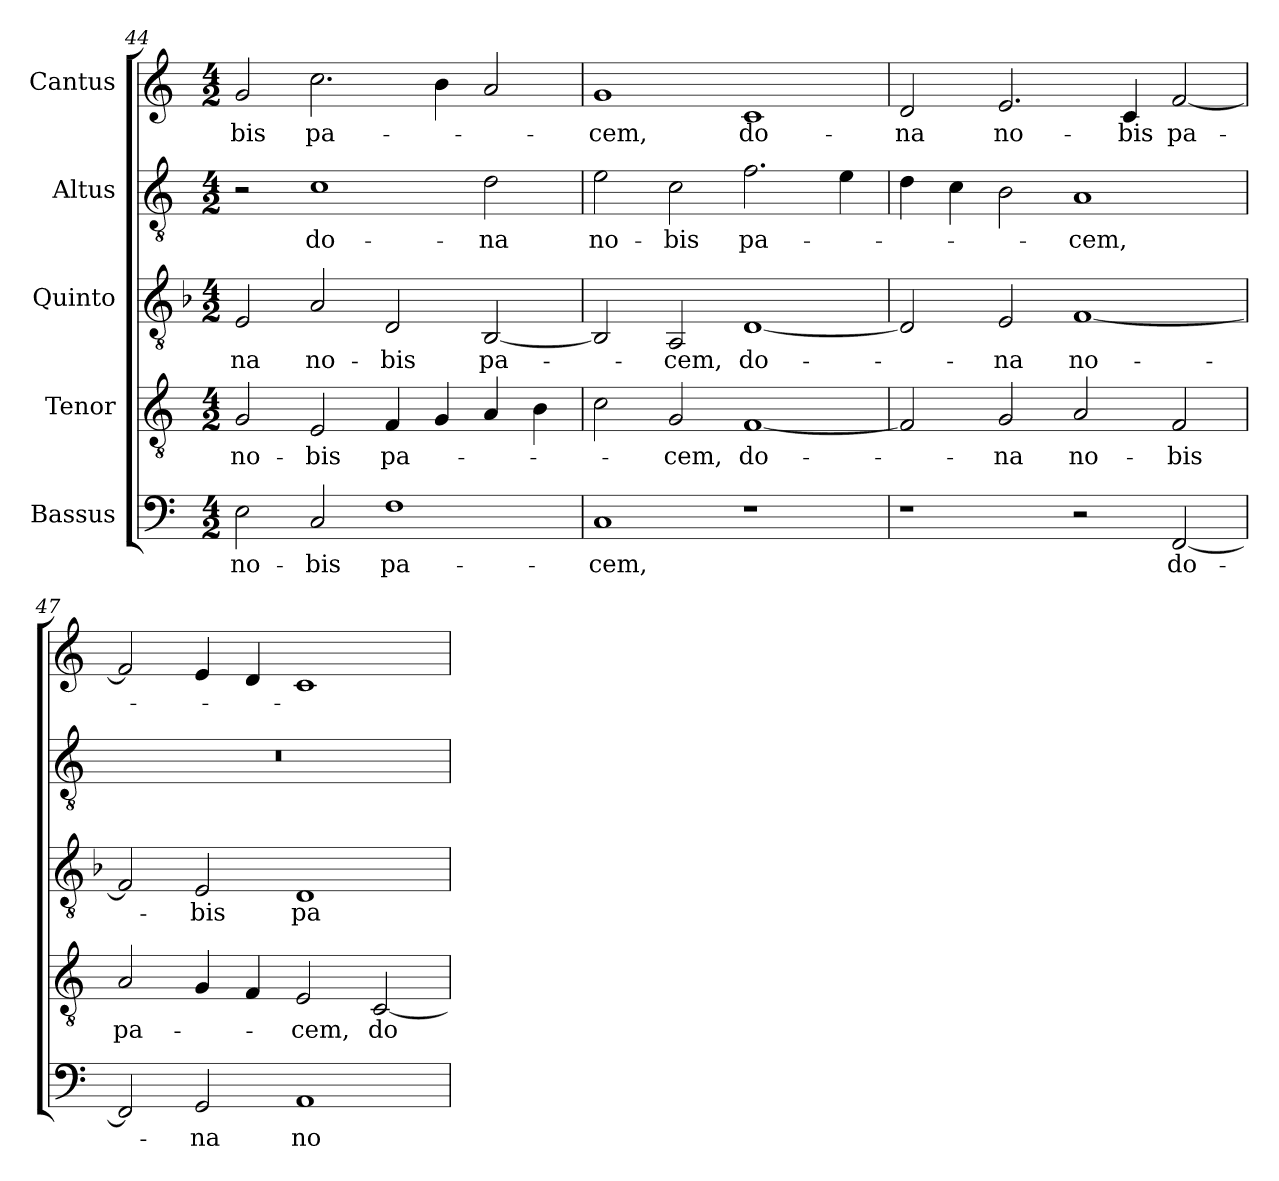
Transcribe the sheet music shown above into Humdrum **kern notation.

**kern	**text	**kern	**text	**kern	**text	**kern	**text	**kern	**text
*part5	*part5	*part4	*part4	*part3	*part3	*part2	*part2	*part1	*part1
*staff5	*staff5	*staff4	*staff4	*staff3	*staff3	*staff2	*staff2	*staff1	*staff1
*I"Bassus	*	*I"Tenor	*	*I"Quinto	*	*I"Altus	*	*I"Cantus	*
*clefF4	*	*clefGv2	*	*clefGv2	*	*clefGv2	*	*clefG2	*
*	*	*	*	*ITrd-4c-7	*	*	*	*	*
*k[]	*	*k[]	*	*k[]	*	*k[]	*	*k[]	*
*C:	*	*C:	*	*C:	*	*C:	*	*C:	*
*M4/2	*	*M4/2	*	*M4/2	*	*M4/2	*	*M4/2	*
=44	=44	=44	=44	=44	=44	=44	=44	=44	=44
!	!LO:LY:b:color=#000000	!	!	!	!	!	!	!	!
!	!	!	!LO:LY:b:color=#000000	!	!	!	!	!	!
!	!	!	!	!	!LO:LY:b:color=#000000	!	!	!	!
!	!	!	!	!	!	!	!	!	!LO:LY:b:color=#000000
2Ei\	no-	2Gi/	no-	2Bi/	-na	2r	.	2gi/	-bis
!	!LO:LY:b:color=#000000	!	!	!	!	!	!	!	!
!	!	!	!LO:LY:b:color=#000000	!	!	!	!	!	!
!	!	!	!	!	!LO:LY:b:color=#000000	!	!	!	!
!	!	!	!	!	!	!	!LO:LY:b:color=#000000	!	!
!	!	!	!	!	!	!	!	!	!LO:LY:b:color=#000000
2Ci/	-bis	2Ei/	-bis	2ei/	no-	1ci	do-	2.cci\	pa-
!	!LO:LY:b:color=#000000	!	!	!	!	!	!	!	!
!	!	!	!LO:LY:b:color=#000000	!	!	!	!	!	!
!	!	!	!	!	!LO:LY:b:color=#000000	!	!	!	!
1Fi	pa-	4Fi/	pa-	2Ai/	-bis	.	.	.	.
.	.	4Gi/	.	.	.	.	.	4bi\	.
!	!	!	!	!	!LO:LY:b:color=#000000	!	!	!	!
!	!	!	!	!	!	!	!LO:LY:b:color=#000000	!	!
.	.	4Ai/	.	[<2Fi/	pa-	2di\	-na	2ai/	.
.	.	4Bi\	.	.	.	.	.	.	.
=45	=45	=45	=45	=45	=45	=45	=45	=45	=45
!	!LO:LY:b:color=#000000	!	!	!	!	!	!	!	!
!	!	!	!	!	!	!	!LO:LY:b:color=#000000	!	!
!	!	!	!	!	!	!	!	!	!LO:LY:b:color=#000000
1Ci	-cem,	2ci\	.	2Fi/]	.	2ei\	no-	1gi	-cem,
!	!	!	!LO:LY:b:color=#000000	!	!	!	!	!	!
!	!	!	!	!	!LO:LY:b:color=#000000	!	!	!	!
!	!	!	!	!	!	!	!LO:LY:b:color=#000000	!	!
.	.	2Gi/	-cem,	2Ei/	-cem,	2ci\	-bis	.	.
!	!	!	!LO:LY:b:color=#000000	!	!	!	!	!	!
!	!	!	!	!	!LO:LY:b:color=#000000	!	!	!	!
!	!	!	!	!	!	!	!LO:LY:b:color=#000000	!	!
!	!	!	!	!	!	!	!	!	!LO:LY:b:color=#000000
1r	.	[<1Fi	do-	[<1Ai	do-	2.fi\	pa-	1ci	do-
.	.	.	.	.	.	4ei\	.	.	.
!!LO:LB:g=z
=46	=46	=46	=46	=46	=46	=46	=46	=46	=46
!	!	!	!	!	!	!	!	!	!LO:LY:b:color=#000000
1r	.	2Fi/]	.	2Ai/]	.	4di\	.	2di/	-na
.	.	.	.	.	.	4ci\	.	.	.
!	!	!	!LO:LY:b:color=#000000	!	!	!	!	!	!
!	!	!	!	!	!LO:LY:b:color=#000000	!	!	!	!
!	!	!	!	!	!	!	!	!	!LO:LY:b:color=#000000
.	.	2Gi/	-na	2Bi/	-na	2Bi\	.	2.ei/	no-
!	!	!	!LO:LY:b:color=#000000	!	!	!	!	!	!
!	!	!	!	!	!LO:LY:b:color=#000000	!	!	!	!
!	!	!	!	!	!	!	!LO:LY:b:color=#000000	!	!
2r	.	2Ai/	no-	[<1ci	no-	1Ai	-cem,	.	.
!	!	!	!	!	!	!	!	!	!LO:LY:b:color=#000000
.	.	.	.	.	.	.	.	4ci/	-bis
!	!LO:LY:b:color=#000000	!	!	!	!	!	!	!	!
!	!	!	!LO:LY:b:color=#000000	!	!	!	!	!	!
!	!	!	!	!	!	!	!	!	!LO:LY:b:color=#000000
[<2FFi/	do-	2Fi/	-bis	.	.	.	.	[<2fi/	pa-
=47	=47	=47	=47	=47	=47	=47	=47	=47	=47
!	!	!	!LO:LY:b:color=#000000	!	!	!LO:N:vis=1	!	!	!
2FFi/]	.	2Ai/	pa-	2ci/]	.	0r	.	2fi/]	.
!	!LO:LY:b:color=#000000	!	!	!	!	!	!	!	!
!	!	!	!	!	!LO:LY:b:color=#000000	!	!	!	!
2GGi/	-na	4Gi/	.	2Bi/	-bis	.	.	4ei/	.
.	.	4Fi/	.	.	.	.	.	4di/	.
!	!LO:LY:b:color=#000000	!	!	!	!	!	!	!	!
!	!	!	!LO:LY:b:color=#000000	!	!	!	!	!	!
!	!	!	!	!	!LO:LY:b:color=#000000	!	!	!	!
1AAi	no-	2Ei/	-cem,	1Ai	pa-	.	.	1ci	.
!	!	!	!LO:LY:b:color=#000000	!	!	!	!	!	!
.	.	[<2Ci/	do-	.	.	.	.	.	.
=	=	=	=	=	=	=	=	=	=
*-	*-	*-	*-	*-	*-	*-	*-	*-	*-
